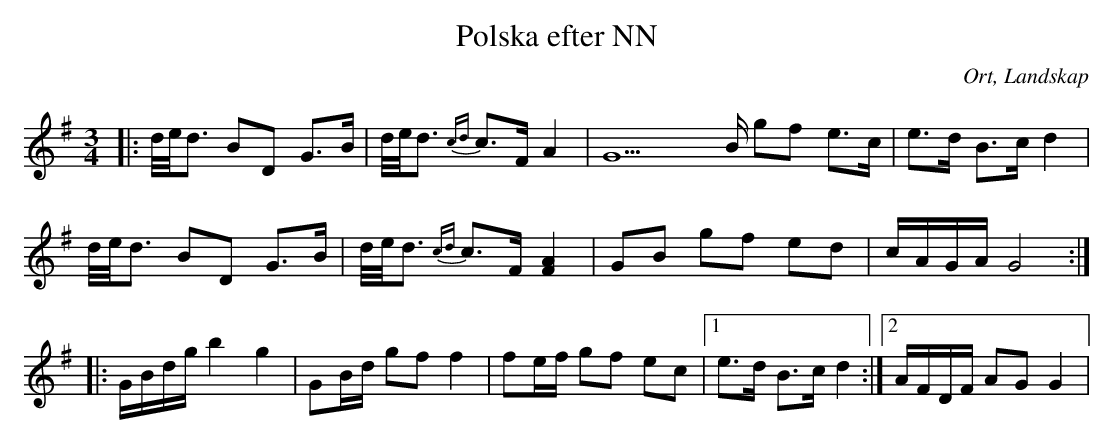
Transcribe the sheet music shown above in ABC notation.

X:1
T:Polska efter NN
O:Ort, Landskap
M:3/4
L:1/16
K:G
|:d/e/d3 B2D2 G2>B2|d/e/d3 {cd}c2>F2 A4|G22B g2f2 e2>c2|e2>d2 B2>c2 d4|
d/e/d3 B2D2 G2>B2|d/e/d3 {cd}c2>F2 [F4A4]|G2B2 g2f2 e2d2|cAGA G8:|
|:GBdg b4 g4|G2Bd g2f2 f4|f2ef g2f2 e2c2|1e2>d2 B2>c2 d4:|2 AFDF A2G2 G4|
